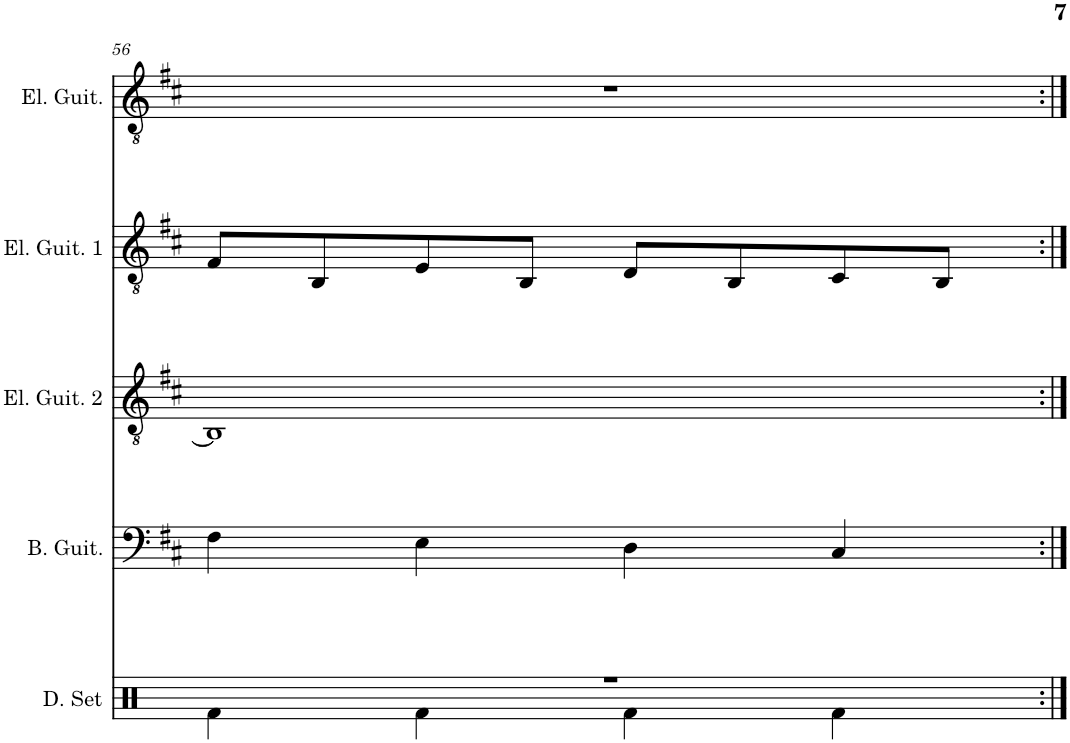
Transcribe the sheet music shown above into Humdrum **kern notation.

**kern	**kern	**kern	**kern	**kern
*part5	*part4	*part3	*part2	*part1
*staff5	*staff4	*staff3	*staff2	*staff1
*I"Drumset	*I"Bass Guitar	*I"Electric Guitar 2	*I"Electric Guitar 1	*I"Electric Guitar
*I'D. Set	*I'B. Guit.	*I'El. Guit. 2	*I'El. Guit. 1	*I'El. Guit.
!!LO:PB:g=z
*clefX	*clefF4	*clefGv2	*clefGv2	*clefGv2
*	*Trd7c12	*	*	*
*k[]	*k[f#c#]	*k[f#c#]	*k[f#c#]	*k[f#c#]
*M4/4	*M4/4	*M4/4	*M4/4	*M4/4
=56	=56	=56	=56	=56
*^	*	*	*	*
1r	4Rf\	4F#\	1BB]	8F#/L	1r
.	.	.	.	8BB/	.
.	4Rf\	4E\	.	8E/	.
.	.	.	.	8BB/J	.
.	4Rf\	4D\	.	8D/L	.
.	.	.	.	8BB/	.
.	4Rf\	4C#/	.	8C#/	.
.	.	.	.	8BB/J	.
*v	*v	*	*	*	*
=:|!	=:|!	=:|!	=:|!	=:|!
*-	*-	*-	*-	*-
